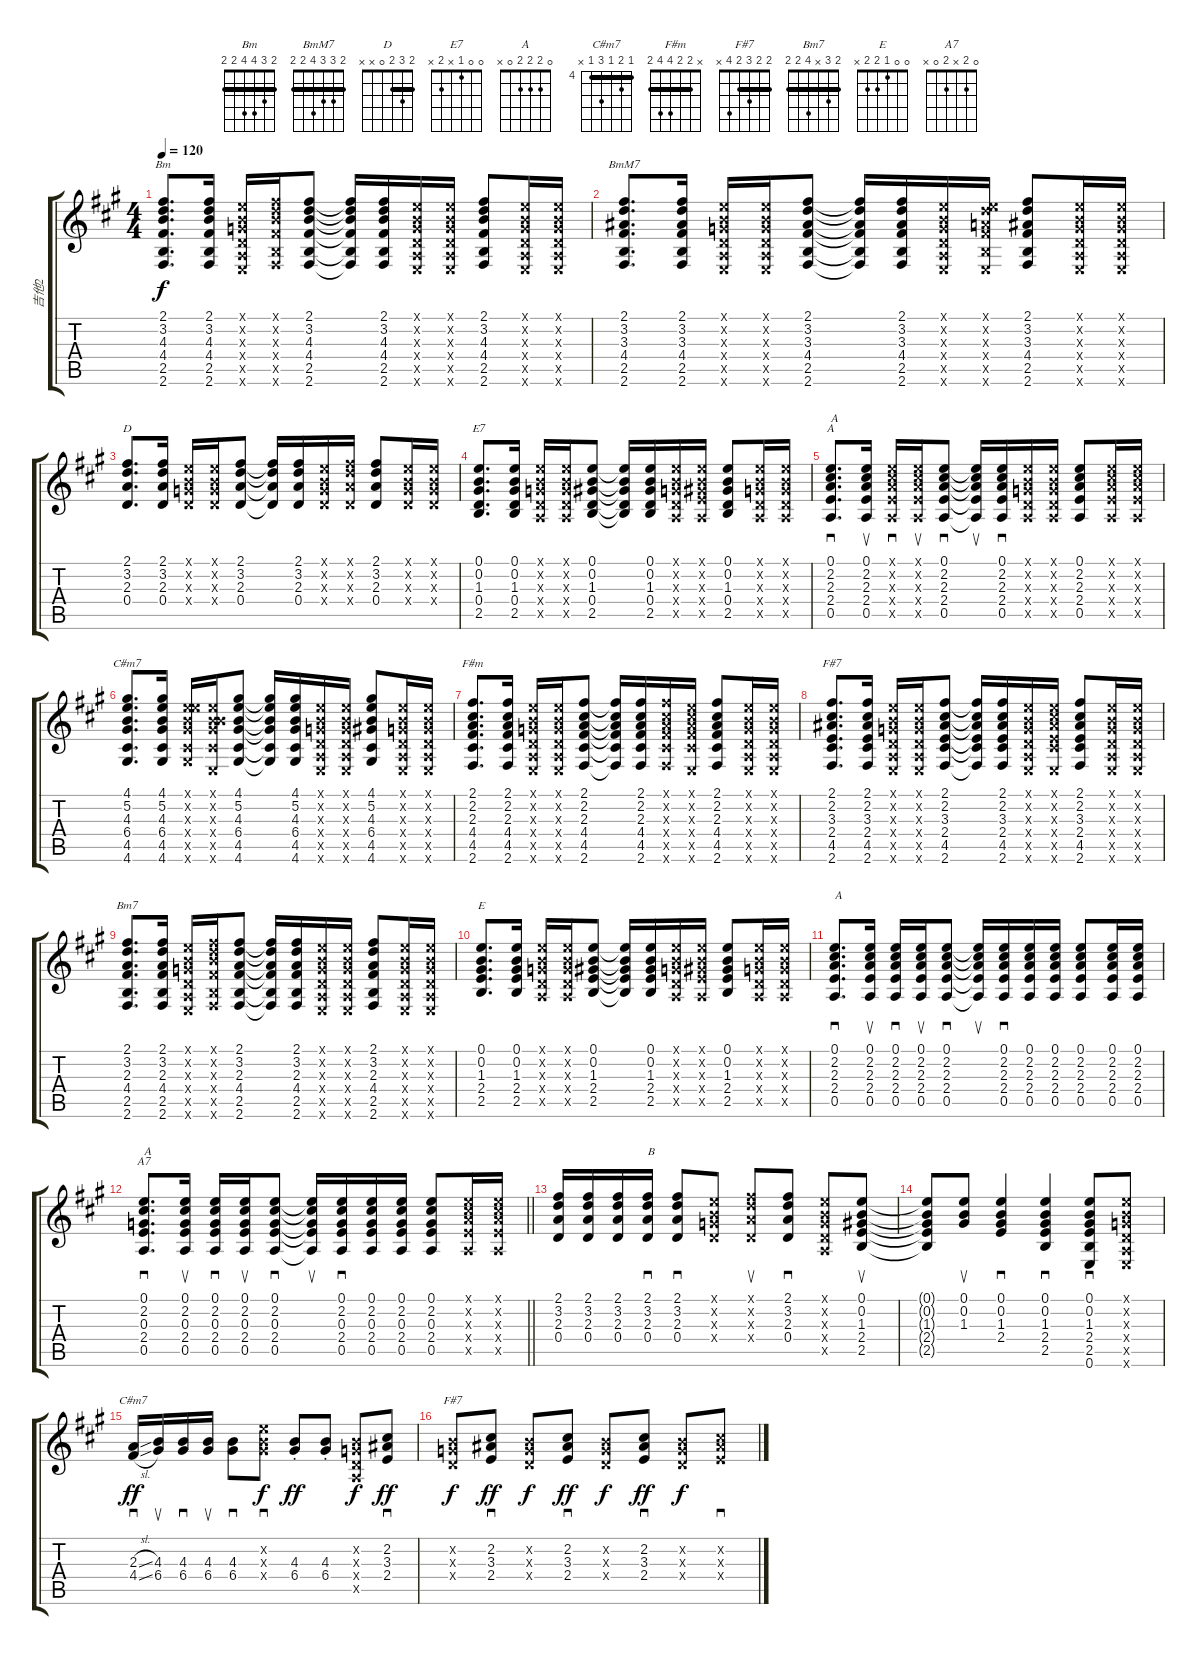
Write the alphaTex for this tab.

\track ("吉他2" "吉他2") {instrument acousticguitarsteel}
\staff {score tabs}
\tuning (E4 B3 G3 D3 A2 E2) {hide}
\chord ("Bm" 2 3 4 4 2 2) {barre 2}
\chord ("BmM7" 2 3 3 4 2 2) {barre 2}
\chord ("D" 2 3 2 0 x x) {barre 2}
\chord ("E7" 0 0 1 x 2 x)
\chord ("A" 0 2 2 2 0 x)
\chord ("C#m7" x 5 4 6 4 4) {firstfret 4 barre 4}
\chord ("F#m" x 2 2 4 4 2) {barre 2}
\chord ("F#7" x 2 3 2 4 2) {barre 2}
\chord ("Bm7" 2 3 x 4 2 2) {barre 2}
\chord ("E" 0 0 1 2 2 x)
\chord ("A7" 0 2 x 2 0 x)
\chord ("C#m7" 4 5 4 6 4 x) {firstfret 4 barre 4}
\chord ("F#7" 2 2 3 2 4 x) {barre 2}
\ts (4 4)
\tempo 120
\clef g2
\ks a
(2.1 3.2 4.3 4.4 2.5 2.6).8{d ch "Bm" dy f} (2.1 3.2 4.3 4.4 2.5 2.6).16 (0.1{x} 0.2{x} 0.3{x} 0.4{x} 0.5{x} 0.6{x}).16 (2.1{x} 3.2{x} 4.3{x} 4.4{x} 2.5{x} 2.6{x}).16 (2.1 3.2 4.3 4.4 2.5 2.6).8 (2.1{t} 3.2{t} 4.3{t} 4.4{t} 2.5{t} 2.6{t}).16 (2.1 3.2 4.3 4.4 2.5 2.6).16 (0.1{x} 0.2{x} 0.3{x} 0.4{x} 0.5{x} 0.6{x}).16 (0.1{x} 0.2{x} 0.3{x} 0.4{x} 0.5{x} 0.6{x}).16 (2.1 3.2 4.3 4.4 2.5 2.6).8 (0.1{x} 0.2{x} 0.3{x} 0.4{x} 0.5{x} 0.6{x}).16 (0.1{x} 0.2{x} 0.3{x} 0.4{x} 0.5{x} 0.6{x}).16 |
(2.1 3.2 3.3 4.4 2.5 2.6).8{d ch "BmM7"} (2.1 3.2 3.3 4.4 2.5 2.6).16 (0.1{x} 0.2{x} 0.3{x} 0.4{x} 0.5{x} 0.6{x}).16 (0.1{x} 0.2{x} 0.3{x} 0.4{x} 0.5{x} 0.6{x}).16 (2.1 3.2 3.3 4.4 2.5 2.6).8 (2.1{t} 3.2{t} 3.3{t} 4.4{t} 2.5{t} 2.6{t}).16 (2.1 3.2 3.3 4.4 2.5 2.6).16 (0.1{x} 0.2{x} 0.3{x} 0.4{x} 0.5{x} 0.6{x}).16 (0.1{x} 3.2{x} 2.3{x} 4.4{x} 2.5{x} 0.6{x}).16 (2.1 3.2 3.3 4.4 2.5 2.6).8 (0.1{x} 0.2{x} 0.3{x} 0.4{x} 0.5{x} 0.6{x}).16 (0.1{x} 0.2{x} 0.3{x} 0.4{x} 0.5{x} 0.6{x}).16 |
(2.1 3.2 2.3 0.4).8{d ch "D"} (2.1 3.2 2.3 0.4).16 (0.1{x} 0.2{x} 0.3{x} 0.4{x}).16 (0.1{x} 0.2{x} 0.3{x} 0.4{x}).16 (2.1 3.2 2.3 0.4).8 (2.1{t} 3.2{t} 2.3{t} 0.4{t}).16 (2.1 3.2 2.3 0.4).16 (0.1{x} 0.2{x} 0.3{x} 0.4{x}).16 (2.1{x} 3.2{x} 2.3{x} 0.4{x}).16 (2.1 3.2 2.3 0.4).8 (0.1{x} 0.2{x} 0.3{x} 0.4{x}).16 (0.1{x} 0.2{x} 0.3{x} 0.4{x}).16 |
(0.1 0.2 1.3 0.4 2.5).8{d ch "E7"} (0.1 0.2 1.3 0.4 2.5).16 (0.1{x} 0.2{x} 0.3{x} 0.4{x} 0.5{x}).16 (0.1{x} 0.2{x} 0.3{x} 0.4{x} 0.5{x}).16 (0.1 0.2 1.3 0.4 2.5).8 (0.1{t} 0.2{t} 1.3{t} 0.4{t} 2.5{t}).16 (0.1 0.2 1.3 0.4 2.5).16 (0.1{x} 0.2{x} 0.3{x} 0.4{x} 0.5{x}).16 (0.1{x} 0.2{x} 1.3{x} 2.4{x} 0.5{x}).16 (0.1 0.2 1.3 0.4 2.5).8 (0.1{x} 0.2{x} 0.3{x} 0.4{x} 0.5{x}).16 (0.1{x} 0.2{x} 0.3{x} 0.4{x} 0.5{x}).16 |
(0.1 2.2 2.3 2.4 0.5).8{d sd ch "A" txt "A"} (0.1 2.2 2.3 2.4 0.5).16{su} (0.1{x} 2.2{x} 2.3{x} 2.4{x} 0.5{x}).16{sd} (0.1{x} 2.2{x} 2.3{x} 2.4{x} 0.5{x}).16{su} (0.1 2.2 2.3 2.4 0.5).8{sd} (0.1{t} 2.2{t} 2.3{t} 2.4{t} 0.5{t}).16{su} (0.1 2.2 2.3 2.4 0.5).16{sd} (0.1{x} 0.2{x} 0.3{x} 0.4{x} 0.5{x}).16 (0.1{x} 0.2{x} 0.3{x} 0.4{x} 0.5{x}).16 (0.1 2.2 2.3 2.4 0.5).8 (0.1{x} 2.2{x} 2.3{x} 2.4{x} 0.5{x}).16 (0.1{x} 2.2{x} 2.3{x} 2.4{x} 0.5{x}).16 |
(4.1 5.2 4.3 6.4 4.5 4.6).8{d ch "C#m7"} (4.1 5.2 4.3 6.4 4.5 4.6).16 (0.1{x} 5.2{x} 4.3{x} 6.4{x} 4.5{x} 4.6{x}).16 (0.1{x} 0.2{x} 4.3{x} 6.4{x} 4.5{x} 0.6{x}).16 (4.1 5.2 4.3 6.4 4.5 4.6).8 (4.1{t} 5.2{t} 4.3{t} 6.4{t} 4.5{t} 4.6{t}).16 (4.1 5.2 4.3 6.4 4.5 4.6).16 (0.1{x} 0.2{x} 0.3{x} 0.4{x} 0.5{x} 0.6{x}).16 (0.1{x} 0.2{x} 0.3{x} 0.4{x} 0.5{x} 0.6{x}).16 (4.1 5.2 4.3 6.4 4.5 4.6).8 (0.1{x} 0.2{x} 0.3{x} 0.4{x} 0.5{x} 0.6{x}).16 (0.1{x} 0.2{x} 0.3{x} 0.4{x} 0.5{x} 0.6{x}).16 |
(2.1 2.2 2.3 4.4 4.5 2.6).8{d ch "F#m"} (2.1 2.2 2.3 4.4 4.5 2.6).16 (0.1{x} 0.2{x} 0.3{x} 0.4{x} 0.5{x} 0.6{x}).16 (0.1{x} 0.2{x} 0.3{x} 0.4{x} 0.5{x} 0.6{x}).16 (2.1 2.2 2.3 4.4 4.5 2.6).8 (2.1{t} 2.2{t} 2.3{t} 4.4{t} 4.5{t} 2.6{t}).16 (2.1 2.2 2.3 4.4 4.5 2.6).16 (2.1{x} 2.2{x} 2.3{x} 4.4{x} 4.5{x} 2.6{x}).16 (0.1{x} 2.2{x} 2.3{x} 4.4{x} 4.5{x} 0.6{x}).16 (2.1 2.2 2.3 4.4 4.5 2.6).8 (0.1{x} 0.2{x} 0.3{x} 0.4{x} 0.5{x} 0.6{x}).16 (0.1{x} 0.2{x} 0.3{x} 0.4{x} 0.5{x} 0.6{x}).16 |
(2.1 2.2 3.3 2.4 4.5 2.6).8{d ch "F#7"} (2.1 2.2 3.3 2.4 4.5 2.6).16 (0.1{x} 0.2{x} 0.3{x} 0.4{x} 0.5{x} 0.6{x}).16 (0.1{x} 0.2{x} 0.3{x} 0.4{x} 0.5{x} 0.6{x}).16 (2.1 2.2 3.3 2.4 4.5 2.6).8 (2.1{t} 2.2{t} 3.3{t} 2.4{t} 4.5{t} 2.6{t}).16 (2.1 2.2 3.3 2.4 4.5 2.6).16 (0.1{x} 0.2{x} 0.3{x} 0.4{x} 0.5{x} 0.6{x}).16 (0.1{x} 2.2{x} 3.3{x} 2.4{x} 4.5{x} 0.6{x}).16 (2.1 2.2 3.3 2.4 4.5 2.6).8 (0.1{x} 0.2{x} 0.3{x} 0.4{x} 0.5{x} 0.6{x}).16 (0.1{x} 0.2{x} 0.3{x} 0.4{x} 0.5{x} 0.6{x}).16 |
(2.1 3.2 2.3 4.4 2.5 2.6).8{d ch "Bm7"} (2.1 3.2 2.3 4.4 2.5 2.6).16 (0.1{x} 0.2{x} 0.3{x} 0.4{x} 0.5{x} 0.6{x}).16 (2.1{x} 3.2{x} 4.3{x} 4.4{x} 2.5{x} 2.6{x}).16 (2.1 3.2 2.3 4.4 2.5 2.6).8 (2.1{t} 3.2{t} 2.3{t} 4.4{t} 2.5{t} 2.6{t}).16 (2.1 3.2 2.3 4.4 2.5 2.6).16 (0.1{x} 0.2{x} 0.3{x} 0.4{x} 0.5{x} 0.6{x}).16 (0.1{x} 0.2{x} 0.3{x} 0.4{x} 0.5{x} 0.6{x}).16 (2.1 3.2 2.3 4.4 2.5 2.6).8 (0.1{x} 0.2{x} 0.3{x} 0.4{x} 0.5{x} 0.6{x}).16 (0.1{x} 0.2{x} 0.3{x} 0.4{x} 0.5{x} 0.6{x}).16 |
(0.1 0.2 1.3 2.4 2.5).8{d ch "E"} (0.1 0.2 1.3 2.4 2.5).16 (0.1{x} 0.2{x} 0.3{x} 0.4{x} 0.5{x}).16 (0.1{x} 0.2{x} 0.3{x} 0.4{x} 0.5{x}).16 (0.1 0.2 1.3 2.4 2.5).8 (0.1{t} 0.2{t} 1.3{t} 2.4{t} 2.5{t}).16 (0.1 0.2 1.3 2.4 2.5).16 (0.1{x} 0.2{x} 0.3{x} 0.4{x} 0.5{x}).16 (0.1{x} 0.2{x} 1.3{x} 2.4{x} 0.5{x}).16 (0.1 0.2 1.3 2.4 2.5).8 (0.1{x} 0.2{x} 0.3{x} 0.4{x} 0.5{x}).16 (0.1{x} 0.2{x} 0.3{x} 0.4{x} 0.5{x}).16 |
(0.1 2.2 2.3 2.4 0.5).8{d sd txt "A"} (0.1 2.2 2.3 2.4 0.5).16{su} (0.1 2.2 2.3 2.4 0.5).16{sd} (0.1 2.2 2.3 2.4 0.5).16{su} (0.1 2.2 2.3 2.4 0.5).8{sd} (0.1{t} 2.2{t} 2.3{t} 2.4{t} 0.5{t}).16{su} (0.1 2.2 2.3 2.4 0.5).16{sd} (0.1 2.2 2.3 2.4 0.5).16 (0.1 2.2 2.3 2.4 0.5).16 (0.1 2.2 2.3 2.4 0.5).8 (0.1 2.2 2.3 2.4 0.5).16 (0.1 2.2 2.3 2.4 0.5).16 |
\barLineRight lightlight
(0.1 2.2 0.3 2.4 0.5).8{d sd ch "A7" txt "A"} (0.1 2.2 0.3 2.4 0.5).16{su} (0.1 2.2 0.3 2.4 0.5).16{sd} (0.1 2.2 0.3 2.4 0.5).16{su} (0.1 2.2 0.3 2.4 0.5).8{sd} (0.1{t} 2.2{t} 0.3{t} 2.4{t} 0.5{t}).16{su} (0.1 2.2 0.3 2.4 0.5).16{sd} (0.1 2.2 0.3 2.4 0.5).16 (0.1 2.2 0.3 2.4 0.5).16 (0.1 2.2 0.3 2.4 0.5).8 (0.1{x} 2.2{x} 2.3{x} 2.4{x} 0.5{x}).16 (0.1{x} 2.2{x} 2.3{x} 2.4{x} 0.5{x}).16 |
(2.1 3.2 2.3 0.4).16 (2.1 3.2 2.3 0.4).16 (2.1 3.2 2.3 0.4).16 (2.1 3.2 2.3 0.4).16{sd txt "B"} (2.1 3.2 2.3 0.4).8{sd} (0.1{x} 0.2{x} 0.3{x} 0.4{x}).8 (2.1{x} 3.2{x} 2.3{x} 0.4{x}).8{su} (2.1 3.2 2.3 0.4).8{sd} (0.1{x} 0.2{x} 0.3{x} 0.4{x} 0.5{x}).8 (0.1 0.2 1.3 2.4 2.5).8{su} |
(0.1{t} 0.2{t} 1.3{t} 2.4{t} 2.5{t}).8 (0.1 0.2 1.3).8{su} (0.1 0.2 1.3 2.4).4{sd} (0.1 0.2 1.3 2.4 2.5).4{sd} (0.1 0.2 1.3 2.4 2.5 0.6).8{sd} (0.1{x} 0.2{x} 0.3{x} 0.4{x} 0.5{x} 0.6{x}).8 |
(2.3{sl} 4.4{sl}).16{sd ch "C#m7" dy ff} (4.3 6.4).16{su} (4.3 6.4).16{sd} (4.3 6.4).16{su} (4.3 6.4).8{sd} (5.2{x} 4.3{x} 6.4{x}).8{sd dy f} (4.3{st} 6.4{st}).8{dy ff} (4.3{st} 6.4{st}).8 (0.2{x} 0.3{x} 0.4{x} 0.5{x}).8{dy f} (2.2 3.3 2.4).8{sd dy ff} |
(0.2{x} 0.3{x} 0.4{x}).8{ch "F#7" dy f} (2.2 3.3 2.4).8{sd dy ff} (0.2{x} 0.3{x} 0.4{x}).8{dy f} (2.2 3.3 2.4).8{sd dy ff} (0.2{x} 0.3{x} 0.4{x}).8{dy f} (2.2 3.3 2.4).8{sd dy ff} (0.2{x} 0.3{x} 0.4{x}).8{dy f} (2.2{x} 3.3{x} 2.4{x}).8{sd}
